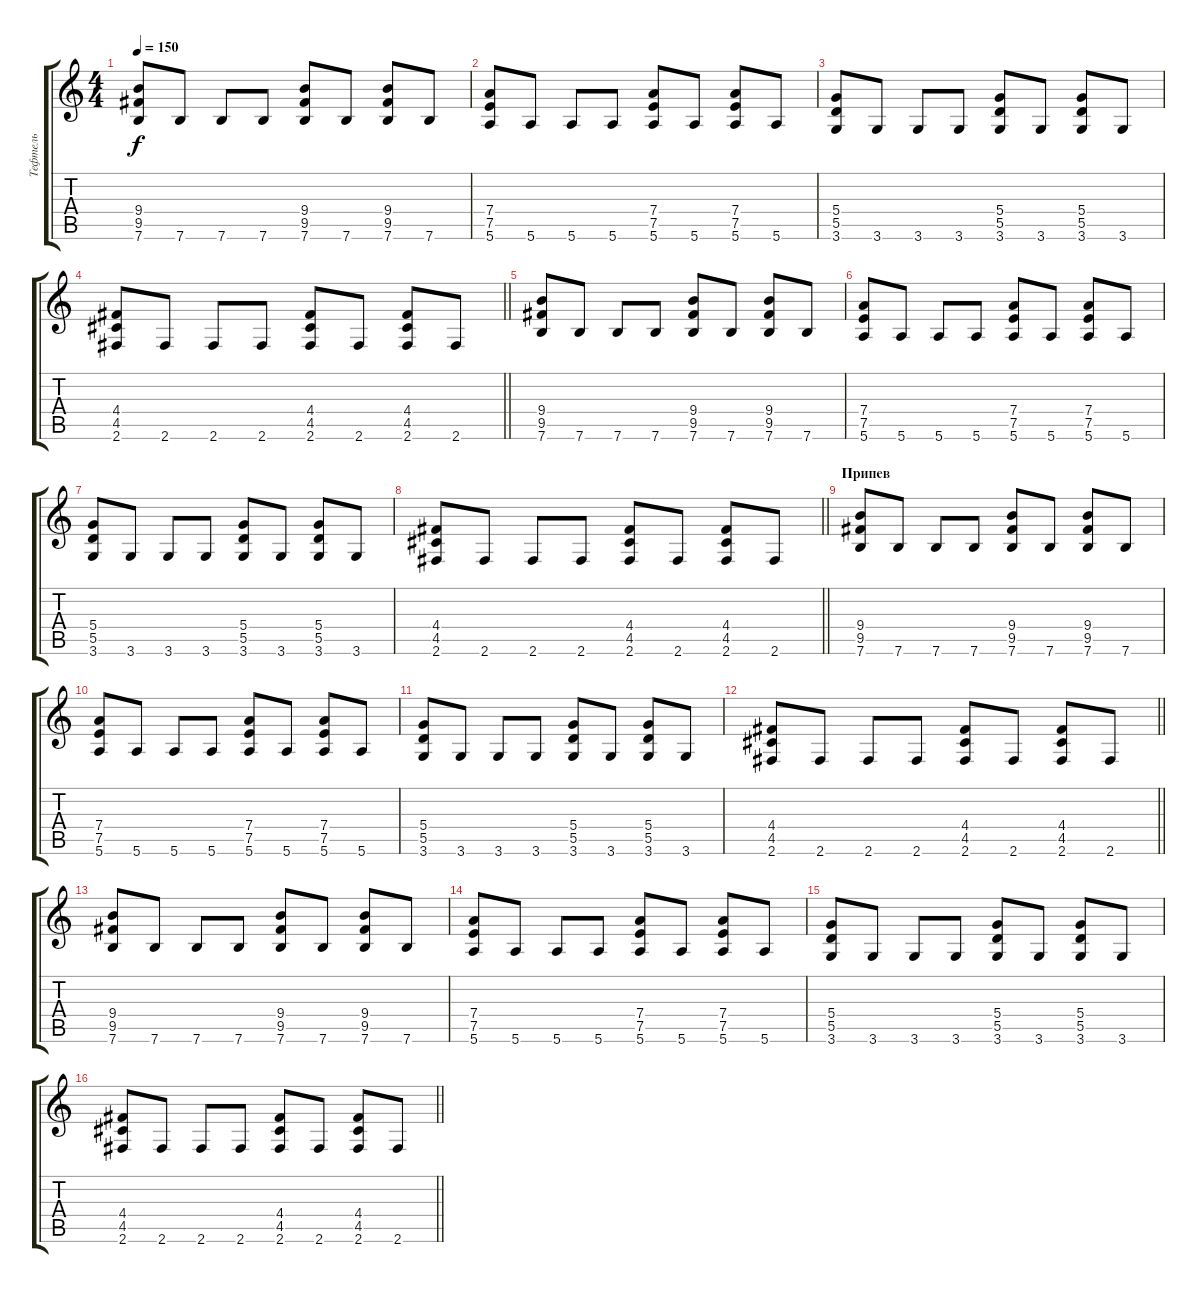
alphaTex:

\track ("Тефтель" "Тефтель") {instrument distortionguitar}
\staff {score tabs}
\tuning (E4 B3 G3 D3 A2 E2) {hide}
\ts (4 4)
\tempo 150
\clef g2
\ks c
(9.4 9.5 7.6).8{dy f} 7.6.8 7.6.8 7.6.8 (9.4 9.5 7.6).8 7.6.8 (9.4 9.5 7.6).8 7.6.8 |
(7.4 7.5 5.6).8 5.6.8 5.6.8 5.6.8 (7.4 7.5 5.6).8 5.6.8 (7.4 7.5 5.6).8 5.6.8 |
(5.4 5.5 3.6).8 3.6.8 3.6.8 3.6.8 (5.4 5.5 3.6).8 3.6.8 (5.4 5.5 3.6).8 3.6.8 |
\barLineRight lightlight
(4.4 4.5 2.6).8 2.6.8 2.6.8 2.6.8 (4.4 4.5 2.6).8 2.6.8 (4.4 4.5 2.6).8 2.6.8 |
(9.4 9.5 7.6).8 7.6.8 7.6.8 7.6.8 (9.4 9.5 7.6).8 7.6.8 (9.4 9.5 7.6).8 7.6.8 |
(7.4 7.5 5.6).8 5.6.8 5.6.8 5.6.8 (7.4 7.5 5.6).8 5.6.8 (7.4 7.5 5.6).8 5.6.8 |
(5.4 5.5 3.6).8 3.6.8 3.6.8 3.6.8 (5.4 5.5 3.6).8 3.6.8 (5.4 5.5 3.6).8 3.6.8 |
\barLineRight lightlight
(4.4 4.5 2.6).8 2.6.8 2.6.8 2.6.8 (4.4 4.5 2.6).8 2.6.8 (4.4 4.5 2.6).8 2.6.8 |
\section ("" "Припев")
(9.4 9.5 7.6).8 7.6.8 7.6.8 7.6.8 (9.4 9.5 7.6).8 7.6.8 (9.4 9.5 7.6).8 7.6.8 |
(7.4 7.5 5.6).8 5.6.8 5.6.8 5.6.8 (7.4 7.5 5.6).8 5.6.8 (7.4 7.5 5.6).8 5.6.8 |
(5.4 5.5 3.6).8 3.6.8 3.6.8 3.6.8 (5.4 5.5 3.6).8 3.6.8 (5.4 5.5 3.6).8 3.6.8 |
\barLineRight lightlight
(4.4 4.5 2.6).8 2.6.8 2.6.8 2.6.8 (4.4 4.5 2.6).8 2.6.8 (4.4 4.5 2.6).8 2.6.8 |
(9.4 9.5 7.6).8 7.6.8 7.6.8 7.6.8 (9.4 9.5 7.6).8 7.6.8 (9.4 9.5 7.6).8 7.6.8 |
(7.4 7.5 5.6).8 5.6.8 5.6.8 5.6.8 (7.4 7.5 5.6).8 5.6.8 (7.4 7.5 5.6).8 5.6.8 |
(5.4 5.5 3.6).8 3.6.8 3.6.8 3.6.8 (5.4 5.5 3.6).8 3.6.8 (5.4 5.5 3.6).8 3.6.8 |
\barLineRight lightlight
(4.4 4.5 2.6).8 2.6.8 2.6.8 2.6.8 (4.4 4.5 2.6).8 2.6.8 (4.4 4.5 2.6).8 2.6.8
